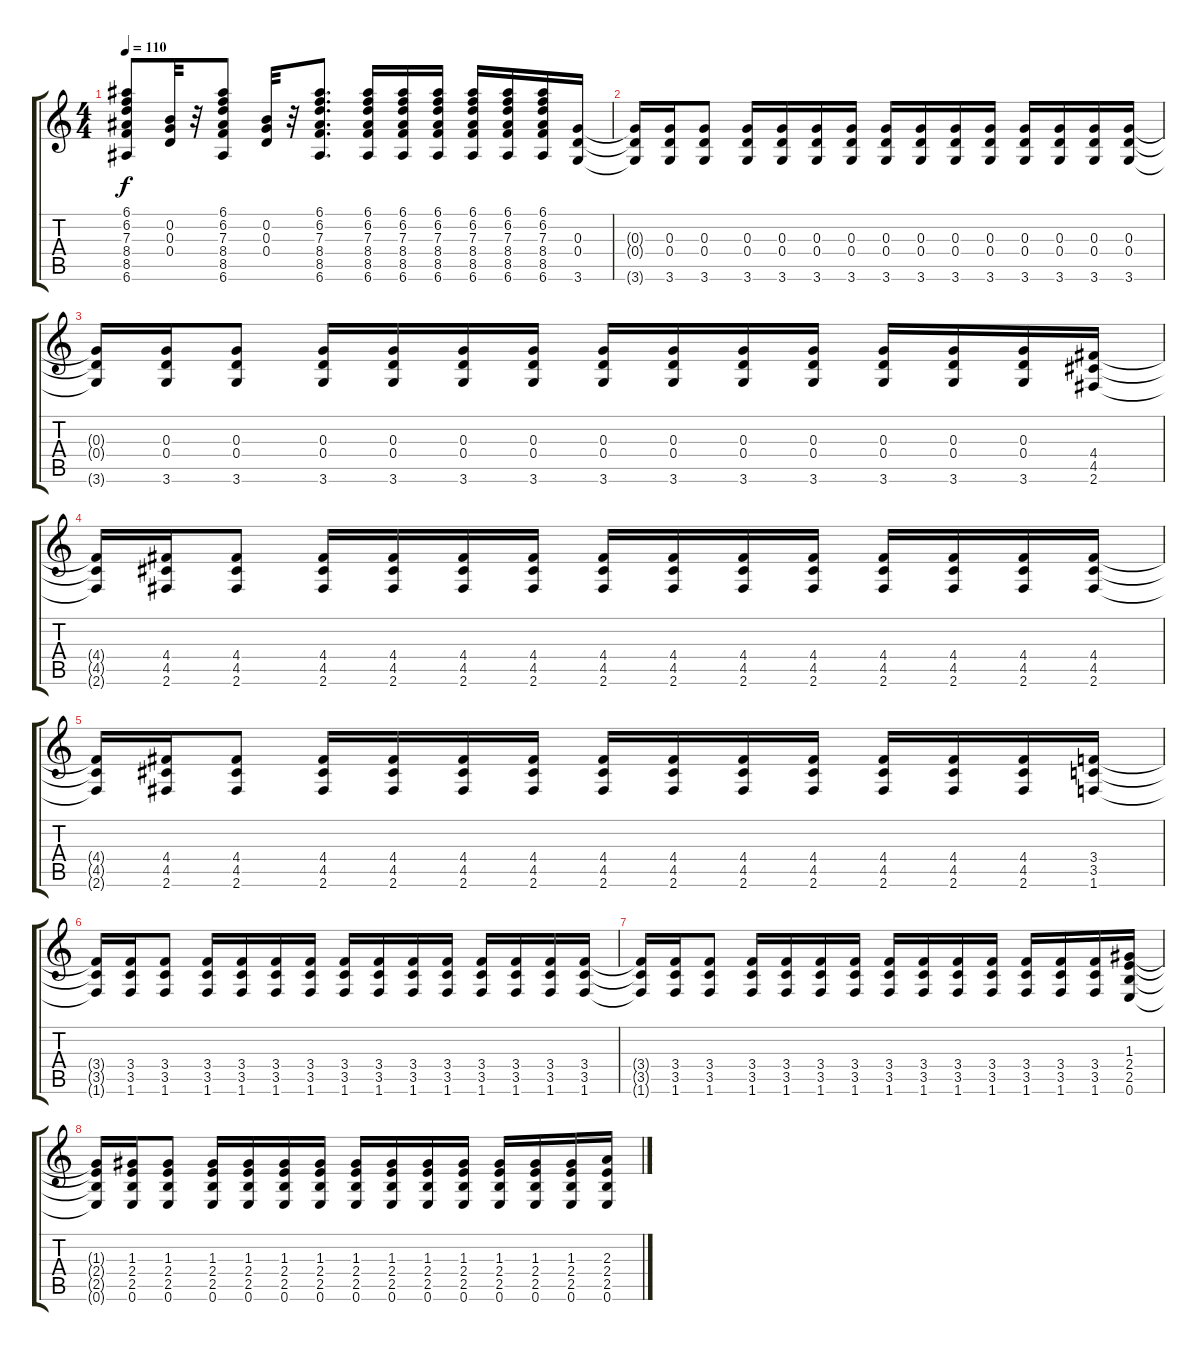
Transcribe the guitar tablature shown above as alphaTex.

\track "" {instrument acousticguitarsteel}
\staff {score tabs}
\tuning (E4 B3 G3 D3 A2 E2) {hide}
\ts (4 4)
\tempo 110
\clef g2
\ks c
(6.1 6.2 7.3 8.4 8.5 6.6).8{dy f} (0.2 0.3 0.4).32 r.32 (6.1 6.2 7.3 8.4 8.5 6.6).8 (0.2 0.3 0.4).32 r.32 (6.1 6.2 7.3 8.4 8.5 6.6).8{d} (6.1 6.2 7.3 8.4 8.5 6.6).16 (6.1 6.2 7.3 8.4 8.5 6.6).16 (6.1 6.2 7.3 8.4 8.5 6.6).16 (6.1 6.2 7.3 8.4 8.5 6.6).16 (6.1 6.2 7.3 8.4 8.5 6.6).16 (6.1 6.2 7.3 8.4 8.5 6.6).16 (0.3 0.4 3.6).16 |
(0.3{t} 0.4{t} 3.6{t}).16 (0.3 0.4 3.6).16 (0.3 0.4 3.6).8 (0.3 0.4 3.6).16 (0.3 0.4 3.6).16 (0.3 0.4 3.6).16 (0.3 0.4 3.6).16 (0.3 0.4 3.6).16 (0.3 0.4 3.6).16 (0.3 0.4 3.6).16 (0.3 0.4 3.6).16 (0.3 0.4 3.6).16 (0.3 0.4 3.6).16 (0.3 0.4 3.6).16 (0.3 0.4 3.6).16 |
(0.3{t} 0.4{t} 3.6{t}).16 (0.3 0.4 3.6).16 (0.3 0.4 3.6).8 (0.3 0.4 3.6).16 (0.3 0.4 3.6).16 (0.3 0.4 3.6).16 (0.3 0.4 3.6).16 (0.3 0.4 3.6).16 (0.3 0.4 3.6).16 (0.3 0.4 3.6).16 (0.3 0.4 3.6).16 (0.3 0.4 3.6).16 (0.3 0.4 3.6).16 (0.3 0.4 3.6).16 (4.4 4.5 2.6).16 |
(4.4{t} 4.5{t} 2.6{t}).16 (4.4 4.5 2.6).16 (4.4 4.5 2.6).8 (4.4 4.5 2.6).16 (4.4 4.5 2.6).16 (4.4 4.5 2.6).16 (4.4 4.5 2.6).16 (4.4 4.5 2.6).16 (4.4 4.5 2.6).16 (4.4 4.5 2.6).16 (4.4 4.5 2.6).16 (4.4 4.5 2.6).16 (4.4 4.5 2.6).16 (4.4 4.5 2.6).16 (4.4 4.5 2.6).16 |
(4.4{t} 4.5{t} 2.6{t}).16 (4.4 4.5 2.6).16 (4.4 4.5 2.6).8 (4.4 4.5 2.6).16 (4.4 4.5 2.6).16 (4.4 4.5 2.6).16 (4.4 4.5 2.6).16 (4.4 4.5 2.6).16 (4.4 4.5 2.6).16 (4.4 4.5 2.6).16 (4.4 4.5 2.6).16 (4.4 4.5 2.6).16 (4.4 4.5 2.6).16 (4.4 4.5 2.6).16 (3.4 3.5 1.6).16 |
(3.4{t} 3.5{t} 1.6{t}).16 (3.4 3.5 1.6).16 (3.4 3.5 1.6).8 (3.4 3.5 1.6).16 (3.4 3.5 1.6).16 (3.4 3.5 1.6).16 (3.4 3.5 1.6).16 (3.4 3.5 1.6).16 (3.4 3.5 1.6).16 (3.4 3.5 1.6).16 (3.4 3.5 1.6).16 (3.4 3.5 1.6).16 (3.4 3.5 1.6).16 (3.4 3.5 1.6).16 (3.4 3.5 1.6).16 |
(3.4{t} 3.5{t} 1.6{t}).16 (3.4 3.5 1.6).16 (3.4 3.5 1.6).8 (3.4 3.5 1.6).16 (3.4 3.5 1.6).16 (3.4 3.5 1.6).16 (3.4 3.5 1.6).16 (3.4 3.5 1.6).16 (3.4 3.5 1.6).16 (3.4 3.5 1.6).16 (3.4 3.5 1.6).16 (3.4 3.5 1.6).16 (3.4 3.5 1.6).16 (3.4 3.5 1.6).16 (1.3 2.4 2.5 0.6).16 |
(1.3{t} 2.4{t} 2.5{t} 0.6{t}).16 (1.3 2.4 2.5 0.6).16 (1.3 2.4 2.5 0.6).8 (1.3 2.4 2.5 0.6).16 (1.3 2.4 2.5 0.6).16 (1.3 2.4 2.5 0.6).16 (1.3 2.4 2.5 0.6).16 (1.3 2.4 2.5 0.6).16 (1.3 2.4 2.5 0.6).16 (1.3 2.4 2.5 0.6).16 (1.3 2.4 2.5 0.6).16 (1.3 2.4 2.5 0.6).16 (1.3 2.4 2.5 0.6).16 (1.3 2.4 2.5 0.6).16 (2.3 2.4 2.5 0.6).16
